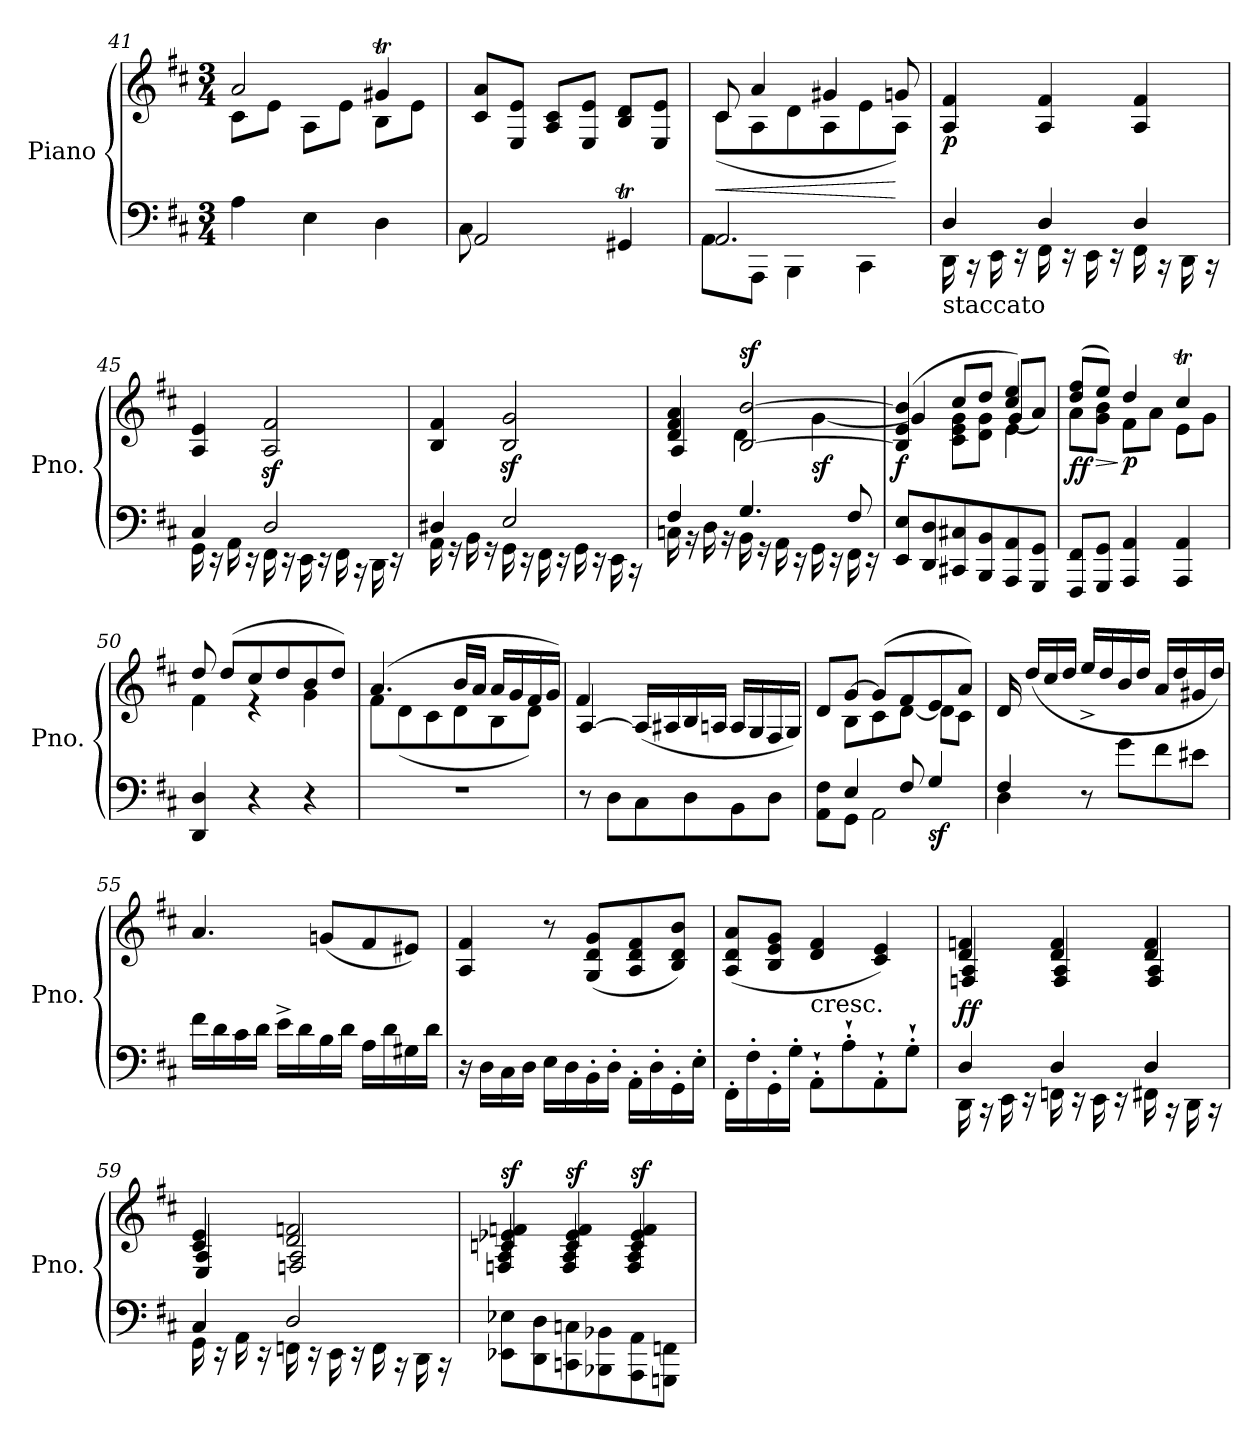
**kern	**kern	**dynam
*part1	*part1	*part1
*staff2	*staff1	*staff1/2
*I"Piano	*	*
*I'Pno.	*	*
*clefF4	*clefG2	*
*k[f#c#]	*k[f#c#]	*
*D:	*D:	*
*M3/4	*M3/4	*
=41	=41	=41
*	*^	*
4A\	2a/	8c#\L	.
.	.	8e\J	.
4E\	.	8A\L	.
.	.	8e\J	.
4D\	4g#Xt/	8B\L	.
.	.	8e\J	.
*	*v	*v	*
=42	=42	=42
*^	*	*
2AA/	8C#\	8c#/ 8a/L	.
.	2ryy	8E/ 8e/J	.
.	.	8A/ 8c#/L	.
.	.	8E/ 8e/J	.
4GG#Xt/	.	8B/ 8d/L	.
.	8ryy	8E/ 8e/J	.
=43	=43	=43	=43
!	!	!	!LO:HP:b
*	*	*^	*
2.AA/	8AA\L	8c#/	(<8c#\L	<
.	8AAA\J	4a/	8A\	.
.	4BBB\	.	8d\	.
.	.	4g#X/	8A\	.
.	4CC#\	.	8e\	.
.	.	8gn/	8A\J)	[
!!LO:PB:g=z
=44	=44	=44	=44	=44
!	!	!LO:TX:a:t=tenuto	!	!
!LO:TX:b:t=staccato	!	!	!	!
!	!	!	!	!LO:DY:b
*	*	*v	*v	*
4D/	16DD\	4A/ 4f#/	p
.	16r	.	.
.	16EE\	.	.
.	16r	.	.
4D/	16FF#\	4A/ 4f#/	.
.	16r	.	.
.	16EE\	.	.
.	16r	.	.
4D/	16FF#\	4A/ 4f#/	.
.	16r	.	.
.	16DD\	.	.
.	16r	.	.
=45	=45	=45	=45
4C#/	16GG\	4A/ 4e/	.
.	16r	.	.
.	16AA\	.	.
.	16r	.	.
2D/	16FF#\	2A/z> 2f#/z>	.
.	16r	.	.
.	16EE\	.	.
.	16r	.	.
.	16FF#\	.	.
.	16r	.	.
.	16DD\	.	.
.	16r	.	.
=46	=46	=46	=46
4D#X/	16AA\	4B/ 4f#/	.
.	16r	.	.
.	16BB\	.	.
.	16r	.	.
2E/	16GG\	2B/z> 2g/z>	.
.	16r	.	.
.	16FF#\	.	.
.	16r	.	.
.	16GG\	.	.
.	16r	.	.
.	16EE\	.	.
.	16r	.	.
!!LO:LB:g=z
=47	=47	=47	=47
*	*	*^	*
4F#/	16Cn\	4d/ 4f#/ 4a/	4A/	.
.	16r	.	.	.
.	16D\	.	.	.
.	16r	.	.	.
!	!	!	!	!LO:DY:a
4.G/	16BB\	[2B/ [2b/	4d\	sf
.	16r	.	.	.
.	16AA\	.	.	.
.	16r	.	.	.
!	!	!	!	!LO:DY:b
.	16GG\	.	[4g\	sf
.	16r	.	.	.
8F#/	16FF#\	.	.	.
.	16r	.	.	.
=48	=48	=48	=48	=48
*	*	*	*^	*
!	!	!	!	!	!LO:DY:b
*v	*v	*	*	*	*
8EE/ 8E/L	(>4B/] 4e/ 4b/]	4g/]	2ryy	f
8DD/ 8D/	.	.	.	.
8CC#X/ 8C#X/	8cc#/L	8c#\ 8e\ 8g\L	.	.
8BBB/ 8BB/	8dd/J	8d\ 8g\J	.	.
8AAA/ 8AA/	4cc#/ 4ee/)	(>8g/L	4e\	.
8GGG/ 8GG/J	.	8a/J)	.	.
*	*	*v	*v	*
=49	=49	=49	=49
!	!	!	!LO:DY:b
8FFF#/ 8FF#/L	(>8dd/ 8ff#/L	8a\L	ff
!	!	!	!LO:HP:b
8GGG/ 8GG/J	8ee/J)	8g\ 8b\J	>
!	!	!	!LO:DY:n=1:b
4AAA/ 4AA/	4dd/	8f#\L	] p
.	.	8a\J	.
4AAA/ 4AA/	4cc#t/	8e\L	.
.	.	8g\J	.
=50	=50	=50	=50
4DD/ 4D/	8dd/	4f#\	.
.	(>8dd/L	.	.
4r	8cc#/	4re	.
.	8dd/	.	.
4r	8b/	4g\	.
.	8dd/J)	.	.
=51	=51	=51	=51
2.r	(>4.a/	8f#\L	.
.	.	(<8d\	.
.	.	8c#\	.
.	16b/LL	8d\	.
.	16a/JJ	.	.
.	16a/LL	8B\	.
.	16g/	.	.
.	16f#/	8d\J)	.
.	16g/JJ)	.	.
!!LO:LB:g=z	!!
=52	=52	=52	=52
8r	[4A/	4f#/	.
8D\L	.	.	.
8C#\	(>16A/LL]	2ryy	.
.	16A#X/	.	.
8D\	16B/	.	.
.	16An/JJ	.	.
8BB\	16A/LL	.	.
.	16G/	.	.
8D\J	16F#/	.	.
.	16G/JJ)	.	.
=53	=53	=53	=53
*^	*	*	*
8AA\ 8F#\L	8ryy	8d/L	8ryy	.
8GG\J	4E/	[8g/J	8B\L	.
2AA\	.	(>8g/L]	8c#\	.
.	8F#/	8f#/	[8d\J	.
!	!	!	!	!LO:DY:b=2
.	4G/	8e/	8d\L]	sf
.	.	8a/J)	8c#\J	.
*	*	*v	*v	*
=54	=54	=54	=54
4F#/	4D\	16d/	.
.	.	(<16dd/LL	.
.	.	16cc#/	.
.	.	16dd/JJ	.
8r	2ryy	16ee^/LL	.
.	.	16dd/	.
8g\L	.	16b/	.
.	.	16dd/JJ	.
8f#\	.	16a/LL	.
.	.	16dd/	.
8e#X\J	.	16g#X/	.
.	.	16dd/JJ)	.
*v	*v	*	*
!!LO:LB:g=z
=55	=55	=55
16f#\LL	4.a/	.
16d\	.	.
16c#\	.	.
16d\JJ	.	.
16e^\LL	.	.
16d\	.	.
16B\	(<8gn/L	.
16d\JJ	.	.
16A\LL	8f#/	.
16d\	.	.
16G#X\	8e#X/J)	.
16d\JJ	.	.
=56	=56	=56
16r	4A/ 4f#/	.
16D\LL	.	.
16C#\	.	.
16D\JJ	.	.
16E\LL	8r	.
16D\	.	.
16BB'\	(<8G/ 8d/ 8g/L	.
16D'\JJ	.	.
16AA'\LL	8A/ 8d/ 8f#/	.
16D'\	.	.
16GG'\	8B/ 8d/ 8b/J)	.
16E'\JJ	.	.
=57	=57	=57
16FF#'\LL	(<8A/ 8d/ 8a/L	.
16F#'\	.	.
16GG'\	8B/ 8e/ 8g/J	.
16G'\JJ	.	.
!	!LO:TX:b:t=cresc.	!
8AA'`\L	4d/ 4f#/	.
8A'`\	.	.
8AA'`\	4c#/ 4e/)	.
8G'`\J	.	.
!!LO:LB:g=z
=58	=58	=58
*^	*^	*
!	!	!	!	!LO:DY:b
4D/	16DD\	4d/ 4fn/	4Fn/ 4A/	ff
.	16r	.	.	.
.	16EE\	.	.	.
.	16r	.	.	.
4D/	16FFn\	4d/ 4f/	4F/ 4A/	.
.	16r	.	.	.
.	16EE\	.	.	.
.	16r	.	.	.
4D/	16FF#X\	4d/ 4f/	4F/ 4A/	.
.	16r	.	.	.
.	16DD\	.	.	.
.	16r	.	.	.
=59	=59	=59	=59	=59
4C#/	16GG\	4c#/ 4e/	4E/ 4A/	.
.	16r	.	.	.
.	16AA\	.	.	.
.	16r	.	.	.
2D/	16FFn\	2d/ 2fn/	2Fn/ 2A/	.
.	16r	.	.	.
.	16EE\	.	.	.
.	16r	.	.	.
.	16FF\	.	.	.
.	16r	.	.	.
.	16DD\	.	.	.
.	16r	.	.	.
=60	=60	=60	=60	=60
!	!	!	!	!LO:DY:a
*v	*v	*	*	*
8EE-X\ 8E-X\L	4cn/ 4e-X/ 4fn/	4Fn/ 4A/	sf
8DD\ 8D\	.	.	.
!	!	!	!LO:DY:a
8CCn\ 8Cn\	4c/ 4e-/ 4f/	4F/ 4A/	sf
8BBB-X\ 8BB-X\	.	.	.
!	!	!	!LO:DY:a
8AAA\ 8AA\	4c/ 4e-/ 4f/	4F/ 4A/	sf
8GGGn\ 8FFn\J	.	.	.
*	*v	*v	*
=	=	=
*-	*-	*-
